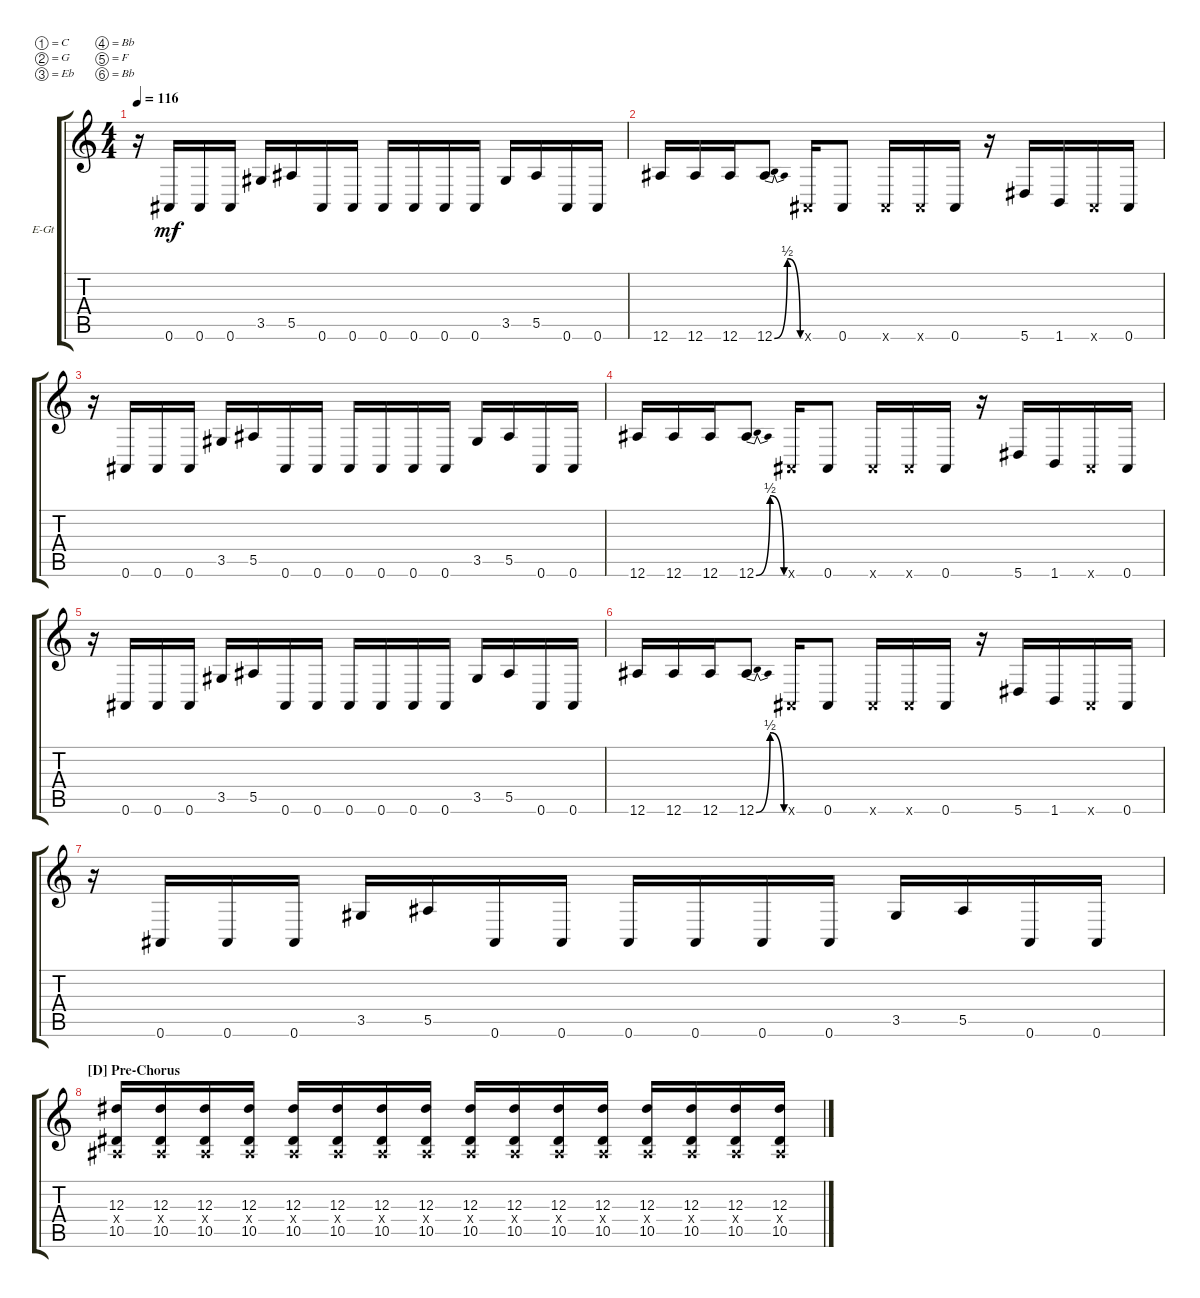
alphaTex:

\defaultSystemsLayout 4
\bracketExtendMode groupsimilarinstruments
\firstSystemTrackNameOrientation horizontal
\otherSystemsTrackNameOrientation horizontal
\track ("Guitar 1" "E-Gt") {instrument electricguitarclean}
\staff {score tabs}
\tuning (C4 G3 Eb3 Bb2 F2 Bb1)
\ts (4 4)
\tempo 116
\clef g2
\ks c
r.16{dy mf} 0.6.16 0.6.16 0.6.16 3.5.16 5.5.16 0.6.16 0.6.16 0.6.16 0.6.16 0.6.16 0.6.16 3.5.16 5.5.16 0.6.16 0.6.16 |
12.6.16 12.6.16 12.6.16 12.6{be (bendrelease 0 0 7.8 2 8.4 2 30 0)}.8 0.6{x}.16 0.6.8 0.6{x}.16 0.6{x}.16 0.6.16 r.16 5.6.16 1.6.16 0.6{x}.16 0.6.16 |
r.16 0.6.16 0.6.16 0.6.16 3.5.16 5.5.16 0.6.16 0.6.16 0.6.16 0.6.16 0.6.16 0.6.16 3.5.16 5.5.16 0.6.16 0.6.16 |
12.6.16 12.6.16 12.6.16 12.6{be (bendrelease 0 0 7.8 2 8.4 2 30 0)}.8 0.6{x}.16 0.6.8 0.6{x}.16 0.6{x}.16 0.6.16 r.16 5.6.16 1.6.16 0.6{x}.16 0.6.16 |
r.16 0.6.16 0.6.16 0.6.16 3.5.16 5.5.16 0.6.16 0.6.16 0.6.16 0.6.16 0.6.16 0.6.16 3.5.16 5.5.16 0.6.16 0.6.16 |
12.6.16 12.6.16 12.6.16 12.6{be (bendrelease 0 0 7.8 2 8.4 2 30 0)}.8 0.6{x}.16 0.6.8 0.6{x}.16 0.6{x}.16 0.6.16 r.16 5.6.16 1.6.16 0.6{x}.16 0.6.16 |
r.16 0.6.16 0.6.16 0.6.16 3.5.16 5.5.16 0.6.16 0.6.16 0.6.16 0.6.16 0.6.16 0.6.16 3.5.16 5.5.16 0.6.16 0.6.16 |
\section ("D" "Pre-Chorus")
(10.5 0.4{x} 12.3).16 (0.4{x} 10.5 12.3).16 (0.4{x} 10.5 12.3).16 (0.4{x} 10.5 12.3).16 (0.4{x} 10.5 12.3).16 (0.4{x} 10.5 12.3).16 (0.4{x} 10.5 12.3).16 (0.4{x} 10.5 12.3).16 (0.4{x} 10.5 12.3).16 (0.4{x} 10.5 12.3).16 (0.4{x} 10.5 12.3).16 (0.4{x} 10.5 12.3).16 (0.4{x} 10.5 12.3).16 (0.4{x} 10.5 12.3).16 (0.4{x} 10.5 12.3).16 (0.4{x} 10.5 12.3).16
